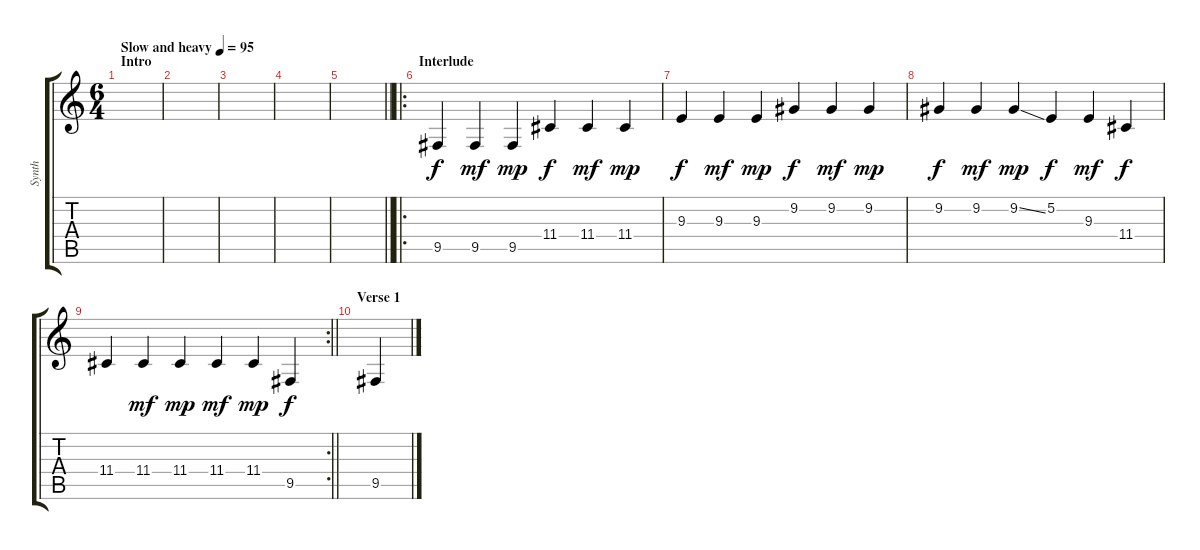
\track ("Synth" "Synth") {instrument fx5brightness}
\staff {score tabs}
\tuning (E4 B3 G3 D3 A2 E2) {hide}
\ts (6 4)
\section ("" "Intro")
\tempo (95 "Slow and heavy")
\clef g2
\ks c
|
|
|
|
\barLineRight lightlight
|
\ro
\section ("" "Interlude")
9.5.4 9.5.4{dy mf} 9.5.4{dy mp} 11.4.4{dy f} 11.4.4{dy mf} 11.4.4{dy mp} |
9.3.4{dy f} 9.3.4{dy mf} 9.3.4{dy mp} 9.2.4{dy f} 9.2.4{dy mf} 9.2.4{dy mp} |
9.2.4{dy f} 9.2.4{dy mf} 9.2{ss}.4{dy mp} 5.2.4{dy f} 9.3.4{dy mf} 11.4.4{dy f} |
\rc 2
\barLineRight lightlight
11.4.4 11.4.4{dy mf} 11.4.4{dy mp} 11.4.4{dy mf} 11.4.4{dy mp} 9.5.4{dy f} |
\section ("" "Verse 1")
9.5.4
